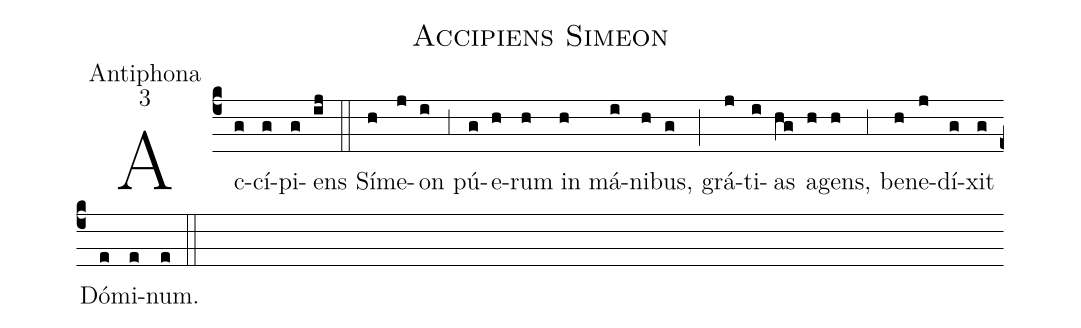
name:Accipiens Simeon;
office-part:Antiphona;
mode:3;
%%
(c4) Ac(g)cí(g)pi(g)ens(ij) (::)
Sí(h)me(j)on(i) (,3) pú(g)e(h)rum(h) in(h) má(i)ni(h)bus,(g) (;) grá(j)ti(i)as(hg) a(h)gens,(h) (,3) be(h)ne(j)dí(g)xit(g) Dó(e)mi(e)num.(e) (::)
